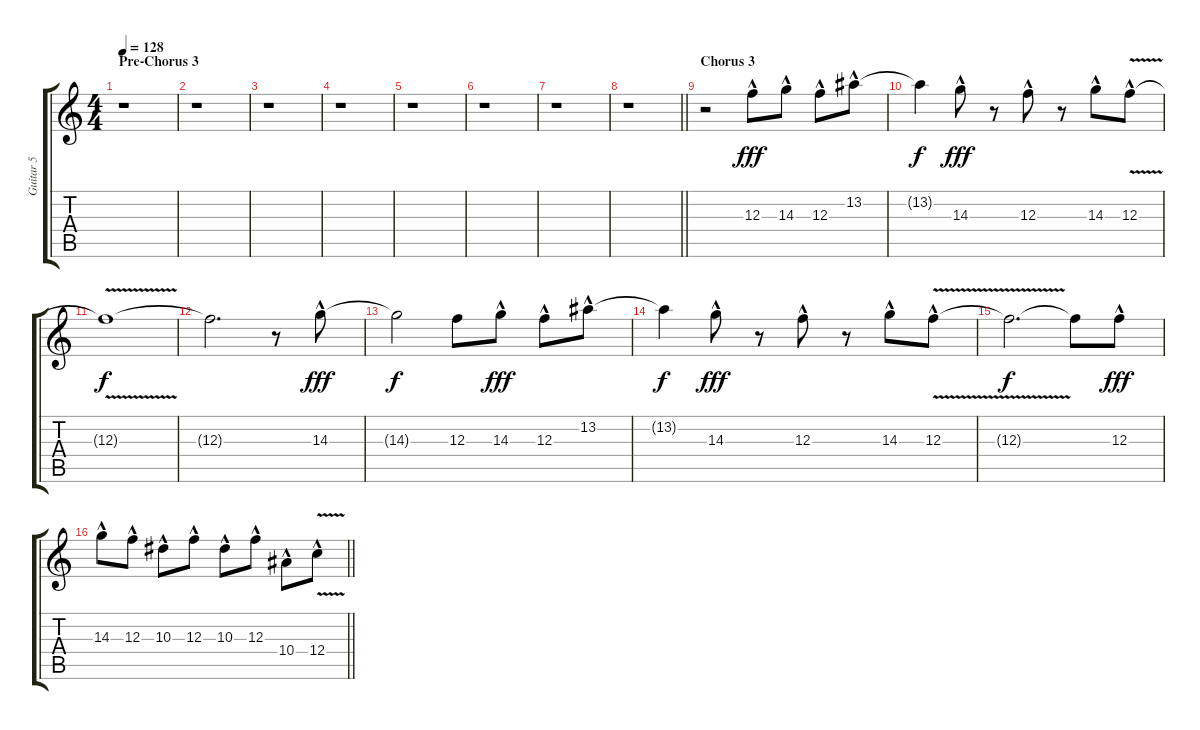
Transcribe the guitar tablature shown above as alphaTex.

\track ("Guitar 5" "Guitar 5") {instrument electricguitarjazz}
\staff {score tabs}
\tuning (D4 A3 F3 C3 G2 C2) {hide}
\ts (4 4)
\section ("" "Pre-Chorus 3")
\tempo 128
\clef g2
\ks c
r.1{dy f} |
r.1 |
r.1 |
r.1 |
r.1 |
r.1 |
r.1 |
\barLineRight lightlight
r.1 |
\section ("" "Chorus 3")
r.2 12.3{hac}.8{dy fff} 14.3{hac}.8 12.3{hac}.8 13.2{hac}.8 |
13.2{t}.4{dy f} 14.3{hac}.8{dy fff} r.8 12.3{hac}.8 r.8 14.3{hac}.8 12.3{v hac}.8 |
12.3{t}.1{dy f} |
12.3{t}.2{d} r.8 14.3{hac}.8{dy fff} |
14.3{t}.2{dy f} 12.3.8 14.3{hac}.8{dy fff} 12.3{hac}.8 13.2{hac}.8 |
13.2{t}.4{dy f} 14.3{hac}.8{dy fff} r.8 12.3{hac}.8 r.8 14.3{hac}.8 12.3{v hac}.8 |
12.3{t}.2{d dy f} 12.3{t}.8 12.3{hac}.8{dy fff} |
\barLineRight lightlight
14.3{hac}.8 12.3{hac}.8 10.3{hac}.8 12.3{hac}.8 10.3{hac}.8 12.3{hac}.8 10.4{hac}.8 12.4{v hac}.8
